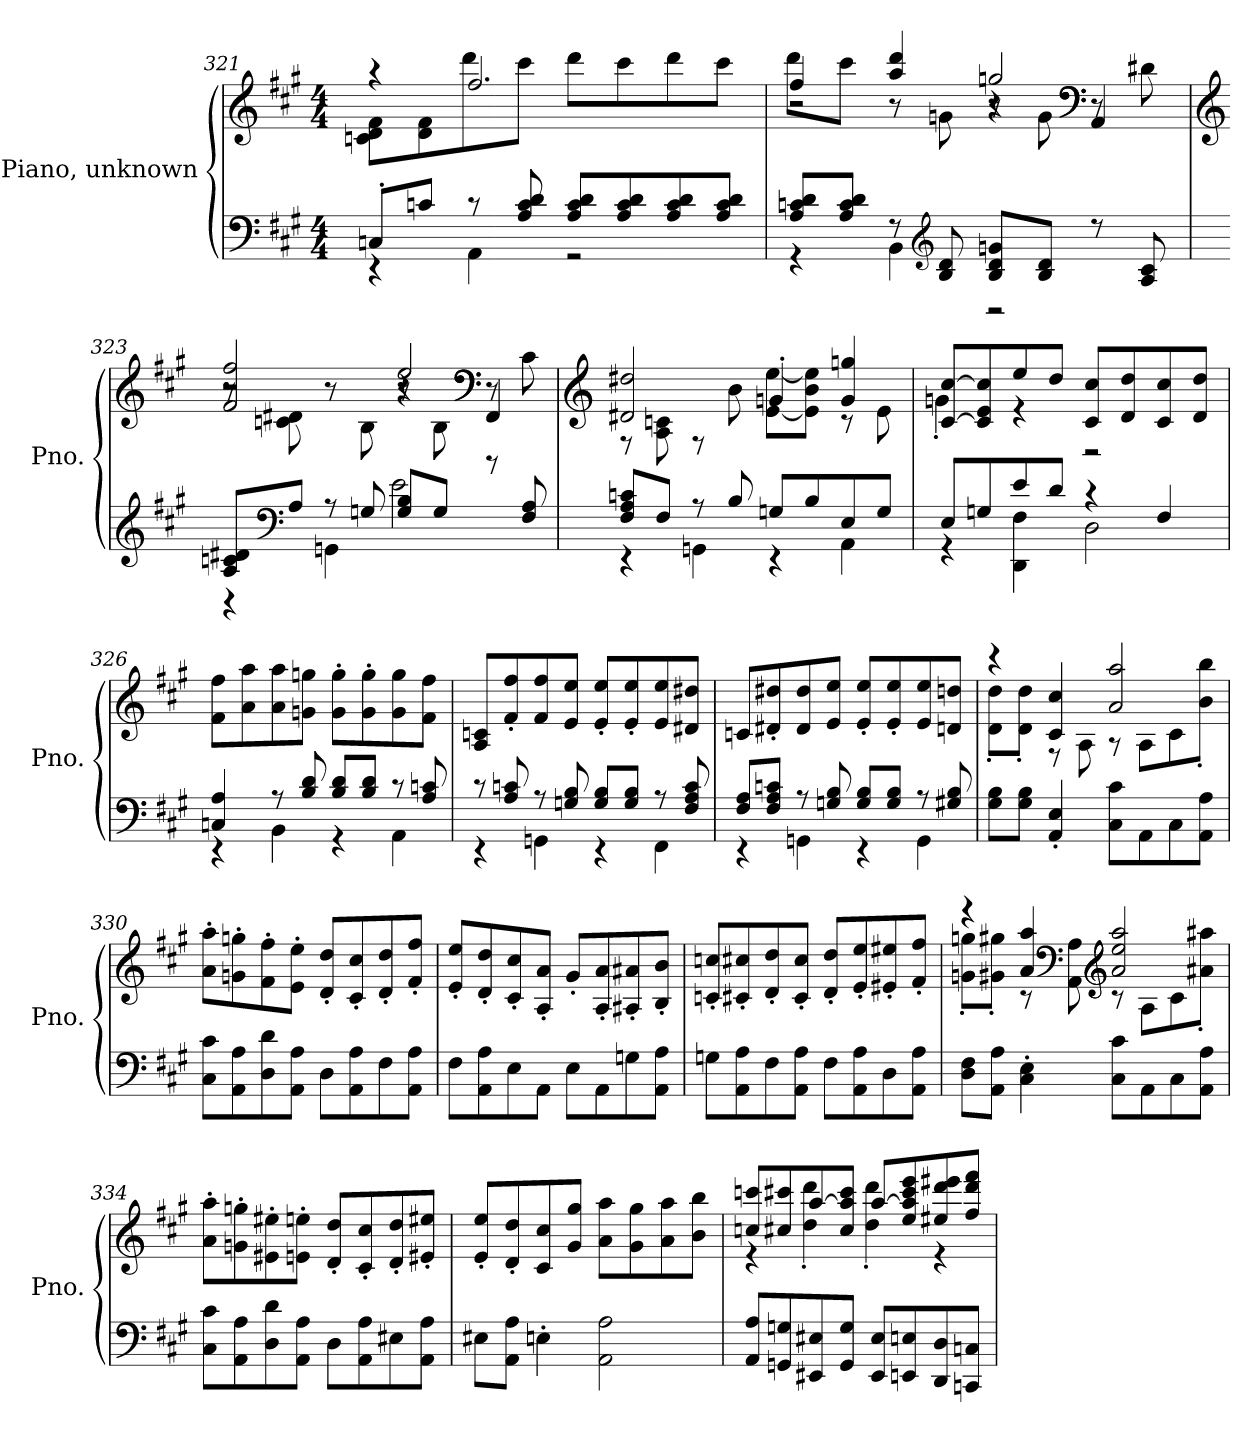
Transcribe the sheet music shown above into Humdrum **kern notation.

**kern	**kern
*part1	*part1
*staff2	*staff1
*I"Piano, unknown	*
*I'Pno.	*
!!LO:LB:g=z
*clefF4	*clefG2
*k[f#c#g#]	*k[f#c#g#]
*M4/4	*M4/4
=321	=321
*^	*^
8Cn'/L	4r	4r	8cn\ 8d\ 8f#\L
8cn/J	.	.	8d\ 8f#\
8r	4AA\	2.ff#/	8ddd\
8A/ 8c/ 8d/	.	.	8ccc#\J
8A/ 8c/ 8d/L	2r	.	8ddd\L
8A/ 8c/ 8d/	.	.	8ccc#\
8A/ 8c/ 8d/	.	.	8ddd\
8A/ 8c/ 8d/J	.	.	8ccc#\J
=322	=322	=322	=322
*	*	*	*^
8A/ 8cn/ 8d/L	4r	4ff#/	8ddd\L	2r
8A/ 8c/ 8d/J	.	.	8ccc#\J	.
8r	4BB\	4aa/ 4ddd/	8r	.
*clefG2	*	*	*	*
8B/ 8d/	.	.	8gn\	.
8B/ 8d/ 8gn/L	2r	2ggn/	8r	4r
8B/ 8d/J	.	.	8g\	.
*	*	*clefF4	*	*
8r	.	.	8r	4AA/
8A/ 8c/	.	.	8d#X\	.
!!LO:LB:g=z	!!	!!
=323	=323	=323	=323	=323
*	*	*clefG2	*	*
8A/ 8cn/ 8d#X/L	4r	2f#/ 2ff#/	8r	2r
*clefF4	*	*	*	*
8A/J	.	.	8cn\ 8d#X\	.
8r	4GGn\	.	8r	.
8Gn/	.	.	8B\	.
8G/ 8B/L	2e\	2ee/	8r	4r
8G/J	.	.	8B\	.
*	*	*clefF4	*	*
8r	.	.	8r	4FF#/
8F#/ 8A/	.	.	8c\	.
*	*	*v	*v	*v
=324	=324	=324
*	*	*clefG2
*	*	*^
8F#/ 8A/ 8cn/L	4r	2d#X/ 2dd#X/	8r
8F#/J	.	.	8A\ 8cn\
8r	4GGn\	.	8r
8B/	.	.	8b\
8Gn/L	4r	4gn'/	[8e\ [8ee\L
8B/	.	.	8e\] 8b\ 8ee\]J
8E/	4AA\	4g/ 4ggn/	8r
8G/J	.	.	8e\
=325	=325	=325	=325
8E/L	4r	[8c#/ [8cc#/L	4gn'\
8Gn/	.	8c#/] 8e/ 8cc#/]	.
8e/	4DD\ 4F#\	8ee/	4r
8d/J	.	8dd/J	.
4r	2D\	8c#/ 8cc#/L	2r
.	.	8d/ 8dd/	.
4F#/	.	8c#/ 8cc#/	.
.	.	8d/ 8dd/J	.
*	*	*v	*v
!!LO:LB:g=z
=326	=326	=326
4Cn/ 4A/	4r	8f#\ 8ff#\L
.	.	8a\ 8aa\
8r	4BB\	8a\ 8aa\
8B/ 8d/	.	8gn\ 8ggn\J
8B/ 8d/L	4r	8g\' 8gg\'L
8B/ 8d/J	.	8g\' 8gg\'
8r	4AA\	8g\ 8gg\
8A/ 8cn/	.	8f#\ 8ff#\J
=327	=327	=327
8r	4r	8A/ 8cn/L
8A/ 8cn/	.	8f#/' 8ff#/'
8r	4GGn\	8f#/ 8ff#/
8Gn/ 8B/	.	8e/ 8ee/J
8G/ 8B/L	4r	8e/' 8ee/'L
8G/ 8B/J	.	8e/' 8ee/'
8r	4FF#\	8e/ 8ee/
8F#/ 8A/ 8c/	.	8d#X/ 8dd#X/J
=328	=328	=328
8F#/ 8A/L	4r	8cn/L
8F#/ 8A/ 8cn/J	.	8d#X/' 8dd#X/'
8r	4GGn\	8d#/ 8dd#/
8Gn/ 8B/	.	8e/ 8ee/J
8G/ 8B/L	4r	8e/' 8ee/'L
8G/ 8B/J	.	8e/' 8ee/'
8r	4GG\	8e/ 8ee/
8G#X/ 8B/	.	8dn/ 8ddn/J
*v	*v	*
!!LO:PB:g=z
=329	=329
*	*^
8G#\ 8B\L	4r	8d\' 8dd\'L
8G#\ 8B\J	.	8d\' 8dd\'J
4AA/' 4E/'	4c#/ 4cc#/	8r
.	.	8A\
8C#\ 8c#\L	2a/ 2aa/	8r
8AA\	.	8A\L
8C#\	.	8c#\
8AA\ 8A\J	.	8b\' 8bb\'J
*	*v	*v
=330	=330
8C#\ 8c#\L	8a\' 8aa\'L
8AA\ 8A\	8gn\' 8ggn\'
8D\ 8d\	8f#\' 8ff#\'
8AA\ 8A\J	8e\' 8ee\'J
8D\L	8d/' 8dd/'L
8AA\ 8A\	8c#/' 8cc#/'
8F#\	8d/' 8dd/'
8AA\ 8A\J	8f#/' 8ff#/'J
=331	=331
8F#\L	8e/' 8ee/'L
8AA\ 8A\	8d/' 8dd/'
8E\	8c#/' 8cc#/'
8AA\J	8A/' 8a/'J
8E\L	8g#'/L
8AA\	8A/' 8a/'
8Gn\	8A#X/' 8a#X/'
8AA\ 8A\J	8B/' 8b/'J
=332	=332
8Gn\L	8cn/' 8ccn/'L
8AA\ 8A\	8c#X/' 8cc#X/'
8F#\	8d/' 8dd/'
8AA\ 8A\J	8c#/' 8cc#/'J
8F#\L	8d/' 8dd/'L
8AA\ 8A\	8e/' 8ee/'
8D\	8e#X/' 8ee#X/'
8AA\ 8A\J	8f#/' 8ff#/'J
!!LO:LB:g=z
=333	=333
*	*^
8D\ 8F#\L	4r	8gn\' 8ggn\'L
8AA\ 8A\J	.	8g#X\' 8gg#X\'J
4C#\' 4E\'	4a/ 4aa/	8r
*	*clefF4	*
.	.	8AA\ 8A\
*	*clefG2	*
8C#\ 8c#\L	2a/ 2ee/ 2aa/	8r
8AA\	.	8A\L
8C#\	.	8c#\
8AA\ 8A\J	.	8a#X\' 8aa#X\'J
*	*v	*v
=334	=334
8C#\ 8c#\L	8a\' 8aa\'L
8AA\ 8A\	8gn\' 8ggn\'
8D\ 8d\	8e#X\' 8ee#X\'
8AA\ 8A\J	8en\' 8een\'J
8D\L	8d/' 8dd/'L
8AA\ 8A\	8c#/' 8cc#/'
8E#X\	8d/' 8dd/'
8AA\ 8A\J	8e#X/' 8ee#X/'J
=335	=335
8E#X\L	8e/' 8ee/'L
8AA\ 8A\J	8d/' 8dd/'
4En'\	8c#/ 8cc#/
.	8g#/ 8gg#/J
2AA\ 2A\	8a\ 8aa\L
.	8g#\ 8gg#\
.	8a\ 8aa\
.	8b\ 8bb\J
!!LO:LB:g=z
=336	=336
*	*^
8AA/ 8A/L	8ccn/ 8cccn/L	4r
8GGn/ 8Gn/	8cc#X/ 8ccc#X/	.
8EE#X/ 8E#X/	[8aa/	4dd\' 4ddd\'
8GG/ 8G/J	8cc#/ 8aa/] 8ccc#/J	.
8EE#/ 8E#/L	[8aa/L	4dd\' 4ddd\'
8EEn/ 8En/	8ee/ 8aa/] 8ccc#/ 8eee/	.
8DD/ 8D/	8ee#X/ 8ddd/ 8eee#X/	4r
8CCn/ 8Cn/J	8ff#/ 8ddd/ 8fff#/J	.
*	*v	*v
=	=
*-	*-
